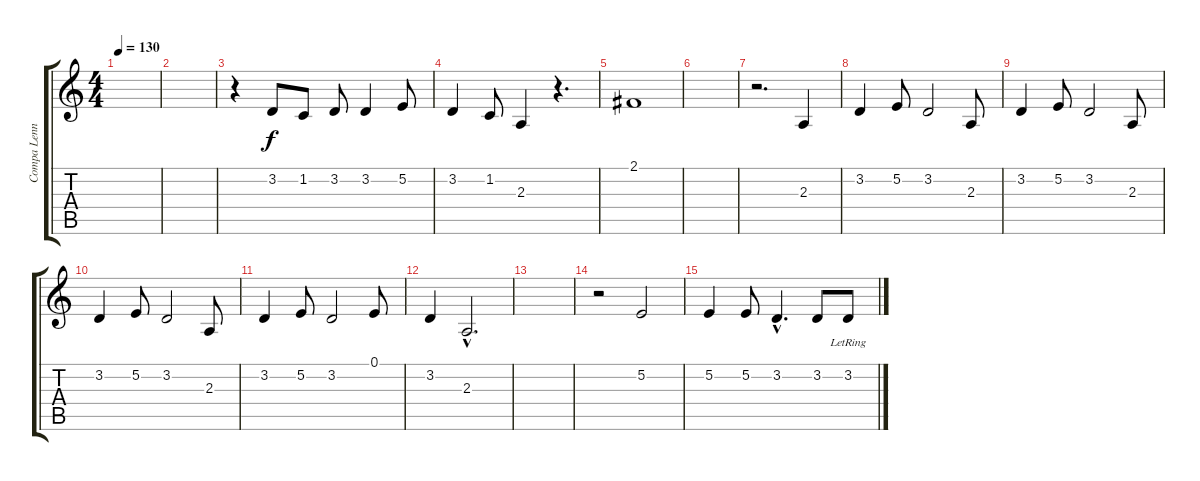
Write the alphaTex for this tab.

\track ("Compa Lennon Men" "Compa Lenn") {instrument flute}
\staff {score tabs}
\tuning (E4 B3 G3 D3 A2 E2) {hide}
\ts (4 4)
\tempo 130
\clef g2
\ks c
|
|
r.4 3.2.8 1.2.8 3.2.8 3.2.4 5.2.8 |
3.2.4 1.2.8 2.3.4 r.4{d} |
2.1.1 |
|
r.2{d} 2.3.4 |
3.2.4 5.2.8 3.2.2 2.3.8 |
3.2.4 5.2.8 3.2.2 2.3.8 |
3.2.4 5.2.8 3.2.2 2.3.8 |
3.2.4 5.2.8 3.2.2 0.1.8 |
3.2.4 2.3{hac}.2{d} |
|
r.2 5.2.2 |
5.2.4 5.2.8 3.2{hac}.4{d} 3.2.8 3.2{lr}.8
